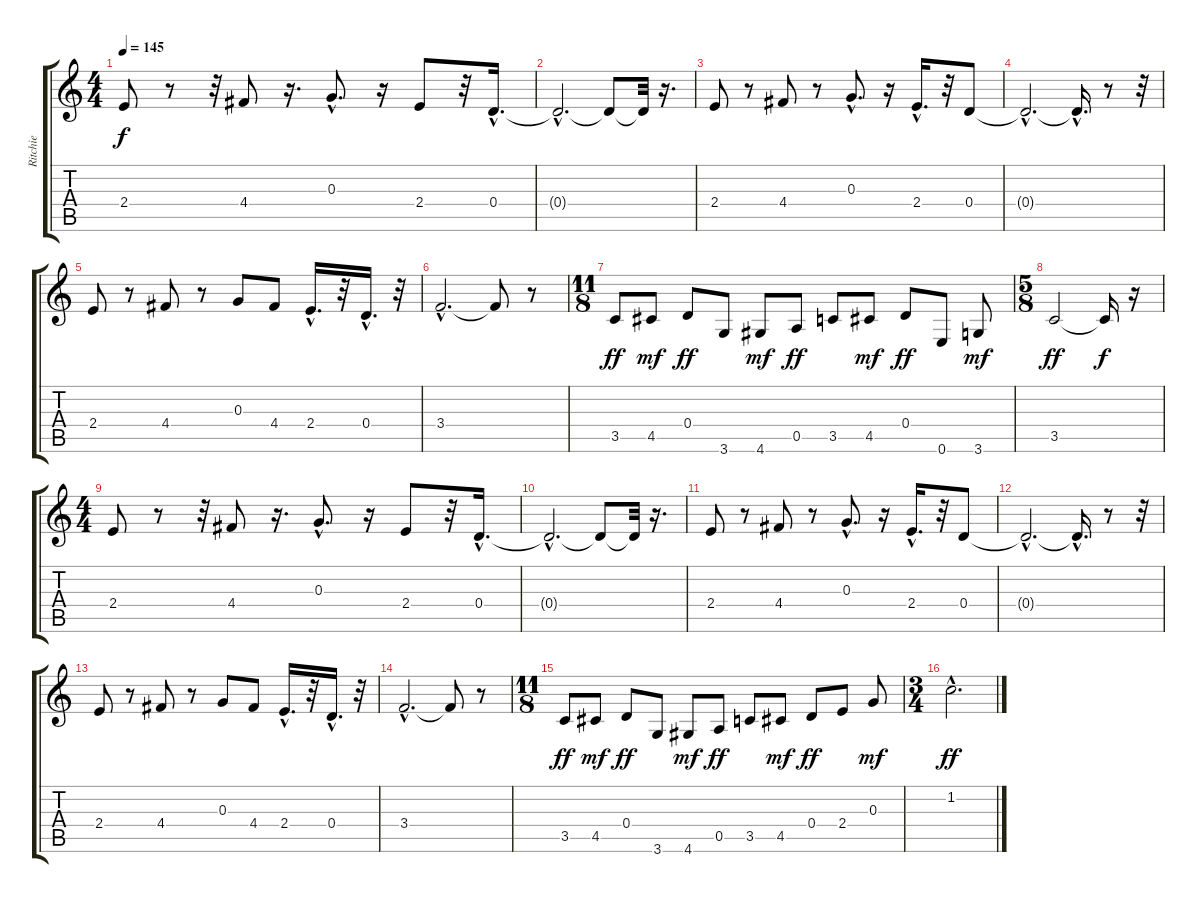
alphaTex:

\track ("Ritchie" "Ritchie") {instrument overdrivenguitar}
\staff {score tabs}
\tuning (E4 B3 G3 D3 A2 E2) {hide}
\ts (4 4)
\tempo 145
\clef g2
\ks c
2.4.8{dy f} r.8 r.32 4.4.8 r.16{d} 0.3{hac}.8{d} r.16 2.4.8 r.32 0.4{hac}.16{d} |
0.4{hac t}.2{d} 0.4{t}.8 0.4{t}.32 r.16{d} |
2.4.8 r.8 4.4.8 r.8 0.3{hac}.8{d} r.16 2.4{hac}.16{d} r.32 0.4.8 |
0.4{hac t}.2{d} 0.4{hac t}.16{d} r.8 r.32 |
2.4.8 r.8 4.4.8 r.8 0.3.8 4.4.8 2.4{hac}.16{d} r.32 0.4{hac}.16{d} r.32 |
3.4{hac}.2{d} 3.4{t}.8 r.8 |
\ts (11 8)
3.5.8{dy ff} 4.5.8{dy mf} 0.4.8{dy ff} 3.6.8 4.6.8{dy mf} 0.5.8{dy ff} 3.5.8 4.5.8{dy mf} 0.4.8{dy ff} 0.6.8 3.6.8{dy mf} |
\ts (5 8)
3.5.2{dy ff} 3.5{t}.16{dy f} r.16 |
\ts (4 4)
2.4.8 r.8 r.32 4.4.8 r.16{d} 0.3{hac}.8{d} r.16 2.4.8 r.32 0.4{hac}.16{d} |
0.4{hac t}.2{d} 0.4{t}.8 0.4{t}.32 r.16{d} |
2.4.8 r.8 4.4.8 r.8 0.3{hac}.8{d} r.16 2.4{hac}.16{d} r.32 0.4.8 |
0.4{hac t}.2{d} 0.4{hac t}.16{d} r.8 r.32 |
2.4.8 r.8 4.4.8 r.8 0.3.8 4.4.8 2.4{hac}.16{d} r.32 0.4{hac}.16{d} r.32 |
3.4{hac}.2{d} 3.4{t}.8 r.8 |
\ts (11 8)
3.5.8{dy ff} 4.5.8{dy mf} 0.4.8{dy ff} 3.6.8 4.6.8{dy mf} 0.5.8{dy ff} 3.5.8 4.5.8{dy mf} 0.4.8{dy ff} 2.4.8 0.3.8{dy mf} |
\ts (3 4)
1.2{hac}.2{d dy ff}
